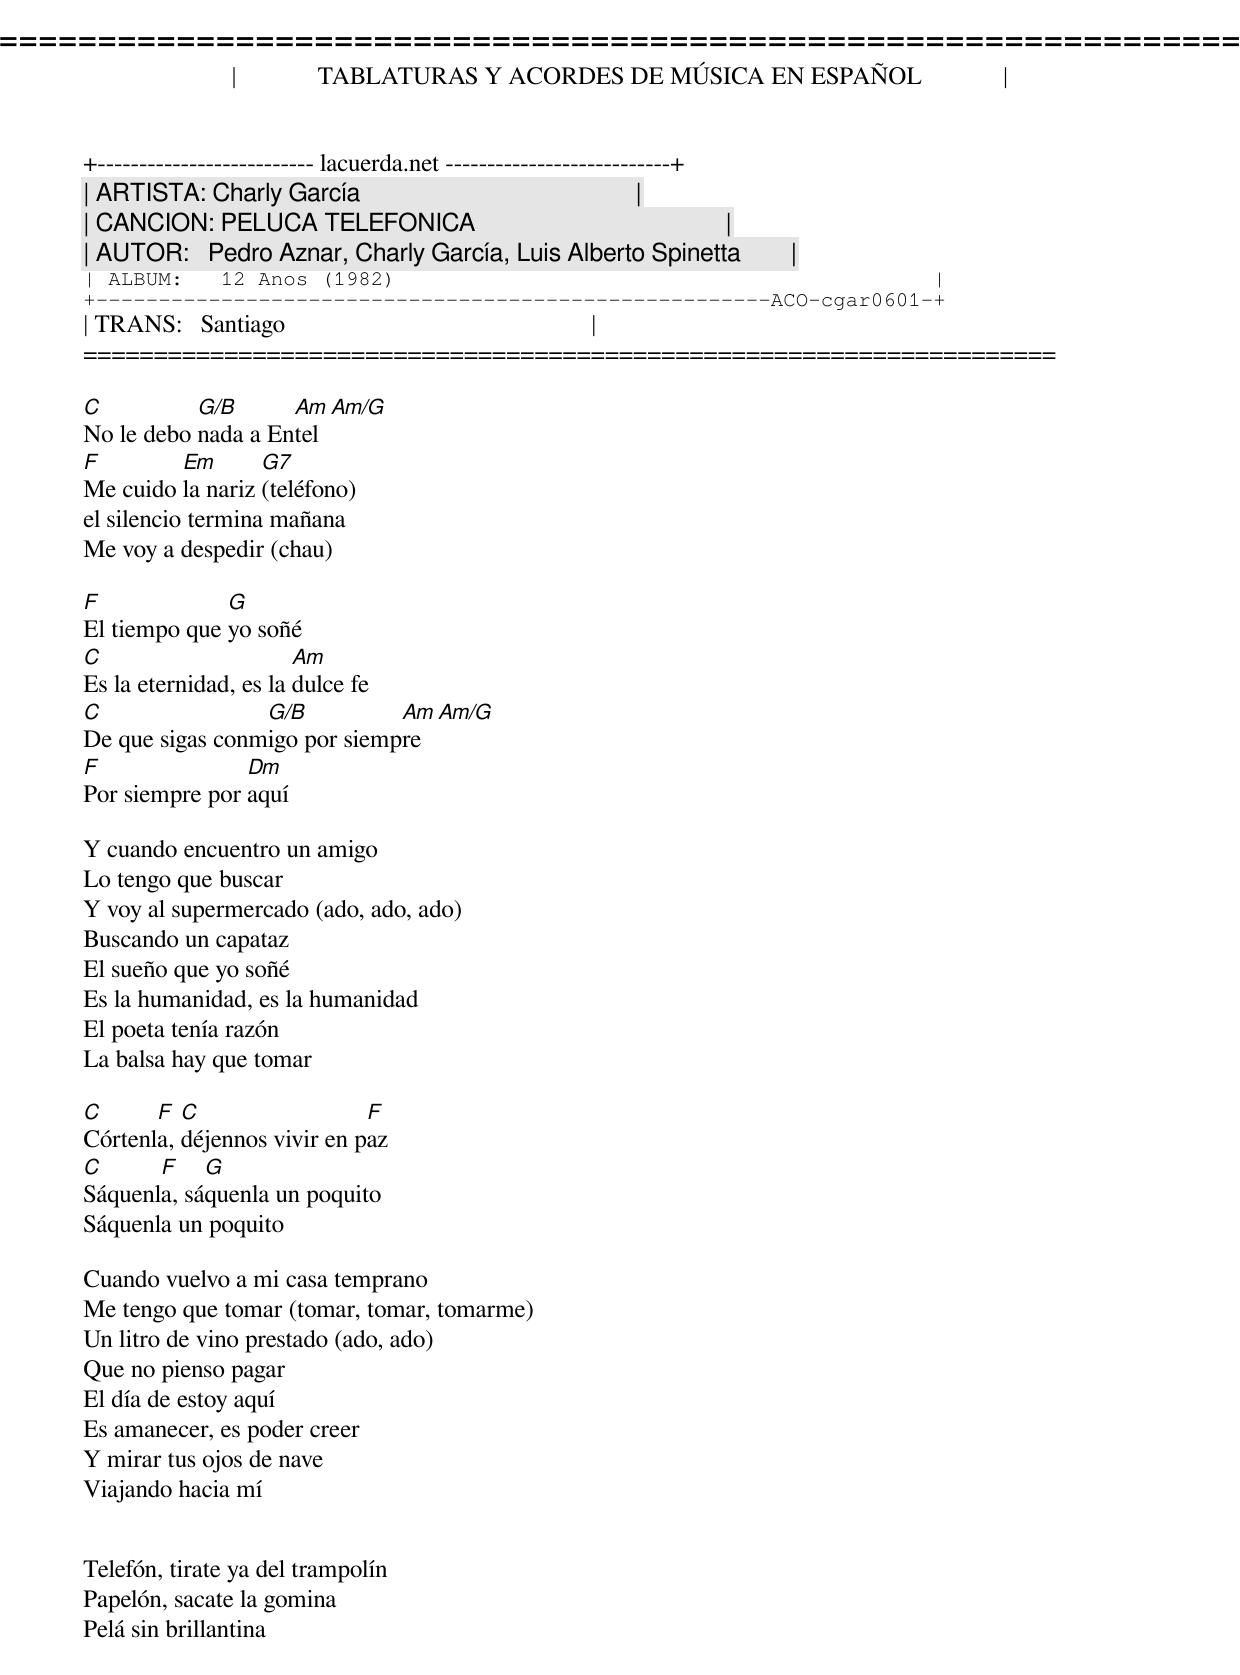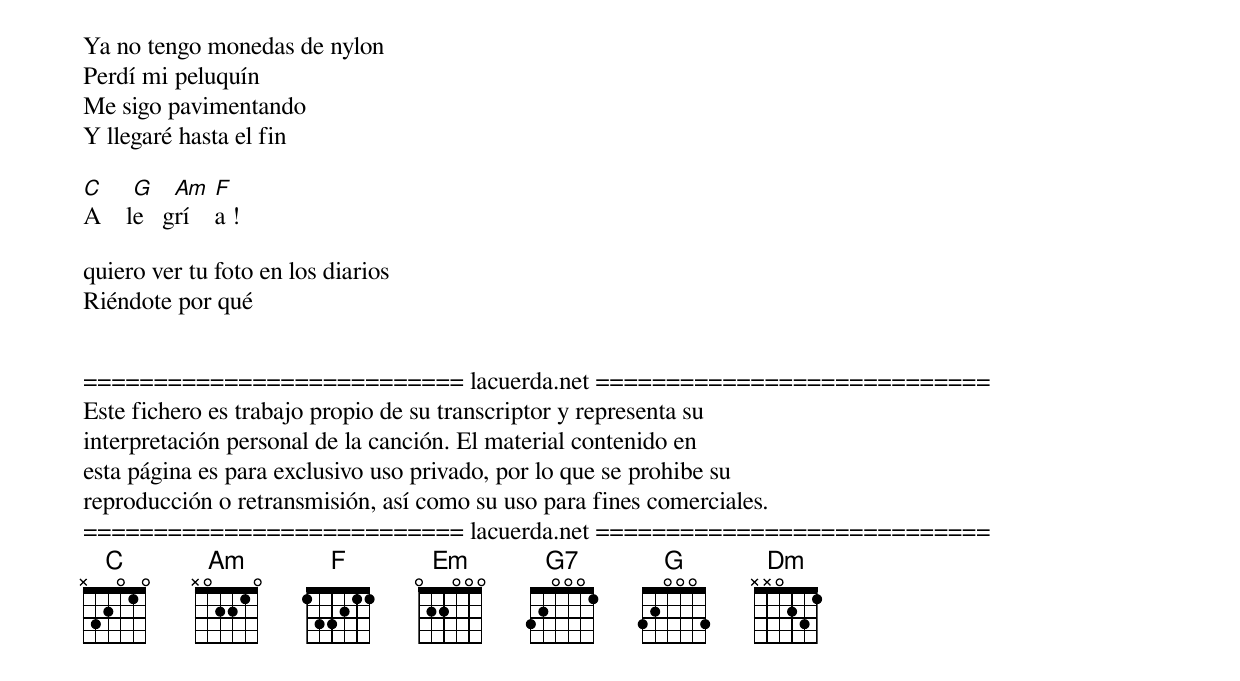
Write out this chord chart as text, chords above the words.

=====================================================================
|             TABLATURAS Y ACORDES DE MÚSICA EN ESPAÑOL             |
+-------------------------- lacuerda.net ---------------------------+
| ARTISTA: Charly García                                            |
| CANCION: PELUCA TELEFONICA                                        |
| AUTOR:   Pedro Aznar, Charly García, Luis Alberto Spinetta        |
| ALBUM:   12 Anos (1982)                                           |
+------------------------------------------------------ACO-cgar0601-+
| TRANS:   Santiago                                                 |
=====================================================================

C          G/B      Am        Am/G
No le debo nada a Entel
F        Em       G7
Me cuido la nariz (teléfono)
el silencio termina mañana
Me voy a despedir (chau)

F             G
El tiempo que yo soñé
C                      Am
Es la eternidad, es la dulce fe
C                G/B          Am    Am/G
De que sigas conmigo por siempre
F               Dm
Por siempre por aquí

Y cuando encuentro un amigo
Lo tengo que buscar
Y voy al supermercado (ado, ado, ado)
Buscando un capataz
El sueño que yo soñé
Es la humanidad, es la humanidad
El poeta tenía razón
La balsa hay que tomar

C      F  C                  F
Córtenla, déjennos vivir en paz
C      F    G
Sáquenla, sáquenla un poquito
Sáquenla un poquito

Cuando vuelvo a mi casa temprano
Me tengo que tomar (tomar, tomar, tomarme)
Un litro de vino prestado (ado, ado)
Que no pienso pagar
El día de estoy aquí
Es amanecer, es poder creer
Y mirar tus ojos de nave
Viajando hacia mí


Telefón, tirate ya del trampolín
Papelón, sacate la gomina
Pelá sin brillantina

Ya no tengo monedas de nylon
Perdí mi peluquín
Me sigo pavimentando
Y llegaré hasta el fin

C     G    Am    F
A    le   grí    a !

quiero ver tu foto en los diarios
Riéndote por qué


=========================== lacuerda.net ============================
Este fichero es trabajo propio de su transcriptor y representa su
interpretación personal de la canción. El material contenido en
esta página es para exclusivo uso privado, por lo que se prohibe su
reproducción o retransmisión, así como su uso para fines comerciales.
=========================== lacuerda.net ============================
